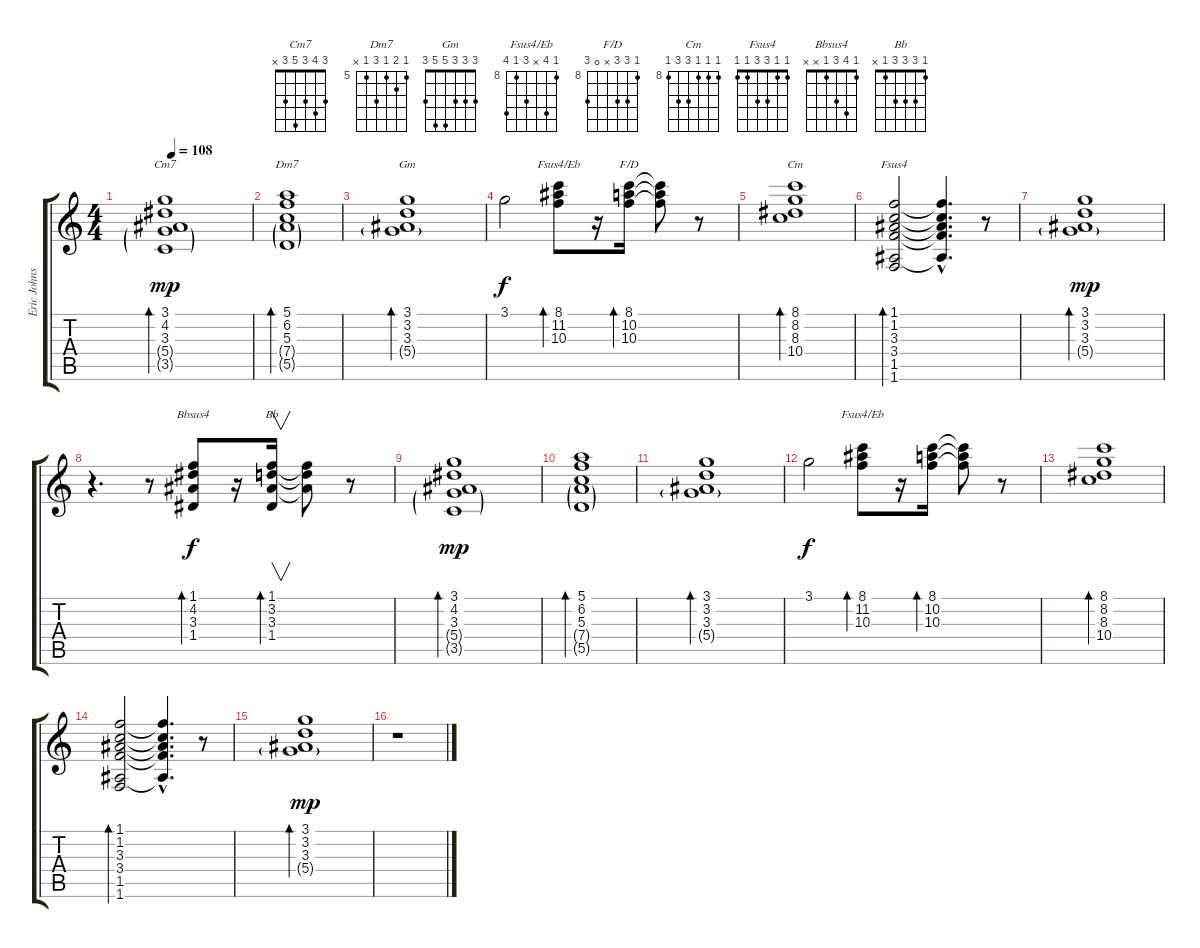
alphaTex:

\track ("Eric Johnson [Rhy]" "Eric Johns") {instrument electricguitarjazz}
\staff {score tabs}
\tuning (E4 B3 G3 D3 A2 E2) {hide}
\chord ("Cm7" 3 4 3 5 3 x)
\chord ("Dm7" 5 6 5 7 5 x) {firstfret 5}
\chord ("Gm" 3 3 3 5 5 3)
\chord ("Fsus4/Eb" 8 11 10 8 8 11) {firstfret 8}
\chord ("F/D" 8 10 10 x 0 10) {firstfret 8}
\chord ("Cm" 8 8 8 10 10 8) {firstfret 8}
\chord ("Fsus4" 1 1 3 3 1 1)
\chord ("Bbsus4" 1 4 3 1 x x)
\chord ("Bb" 1 3 3 3 1 x)
\chord ("Fsus4/Eb" 8 11 x 10 8 11) {firstfret 8}
\ts (4 4)
\tempo 108
\clef g2
\ks c
(3.1 4.2 3.3 5.4{g} 3.5{g}).1{bd 30 ch "Cm7" dy mp} |
(5.1 6.2 5.3 7.4{g} 5.5{g}).1{bd 30 ch "Dm7"} |
(3.1 3.2 3.3 5.4{g}).1{bd 30 ch "Gm"} |
3.1.2{dy f} (8.1 11.2 10.3).8{bd 30 ch "Fsus4/Eb"} r.16 (8.1 10.2 10.3).16{bd 30 ch "F/D"} (8.1{t} 10.2{t} 10.3{t}).8 r.8 |
(8.1 8.2 8.3 10.4).1{bd 60 ch "Cm"} |
(1.1 1.2 3.3 3.4 1.5 1.6).2{bd 30 ch "Fsus4"} (1.1{hac t} 1.2{hac t} 3.3{hac t} 3.4{hac t} 1.5{hac t}).4{d} r.8 |
(3.1 3.2 3.3 5.4{g}).1{bd 30 dy mp} |
r.4{d} r.8 (1.1 4.2 3.3 1.4).8{bd 60 ch "Bbsus4" dy f} r.16 (1.1 3.2 3.3 1.4).16{v bd 60 ch "Bb"} (1.1{t} 3.2{t} 3.3{t}).8 r.8 |
(3.1 4.2 3.3 5.4{g} 3.5{g}).1{bd 30 dy mp} |
(5.1 6.2 5.3 7.4{g} 5.5{g}).1{bd 30} |
(3.1 3.2 3.3 5.4{g}).1{bd 30} |
3.1.2{dy f} (8.1 11.2 10.3).8{bd 30 ch "Fsus4/Eb"} r.16 (8.1 10.2 10.3).16{bd 30} (8.1{t} 10.2{t} 10.3{t}).8 r.8 |
(8.1 8.2 8.3 10.4).1{bd 60} |
(1.1 1.2 3.3 3.4 1.5 1.6).2{bd 30} (1.1{hac t} 1.2{hac t} 3.3{hac t} 3.4{hac t} 1.5{hac t}).4{d} r.8 |
(3.1 3.2 3.3 5.4{g}).1{bd 30 dy mp} |
r.1
